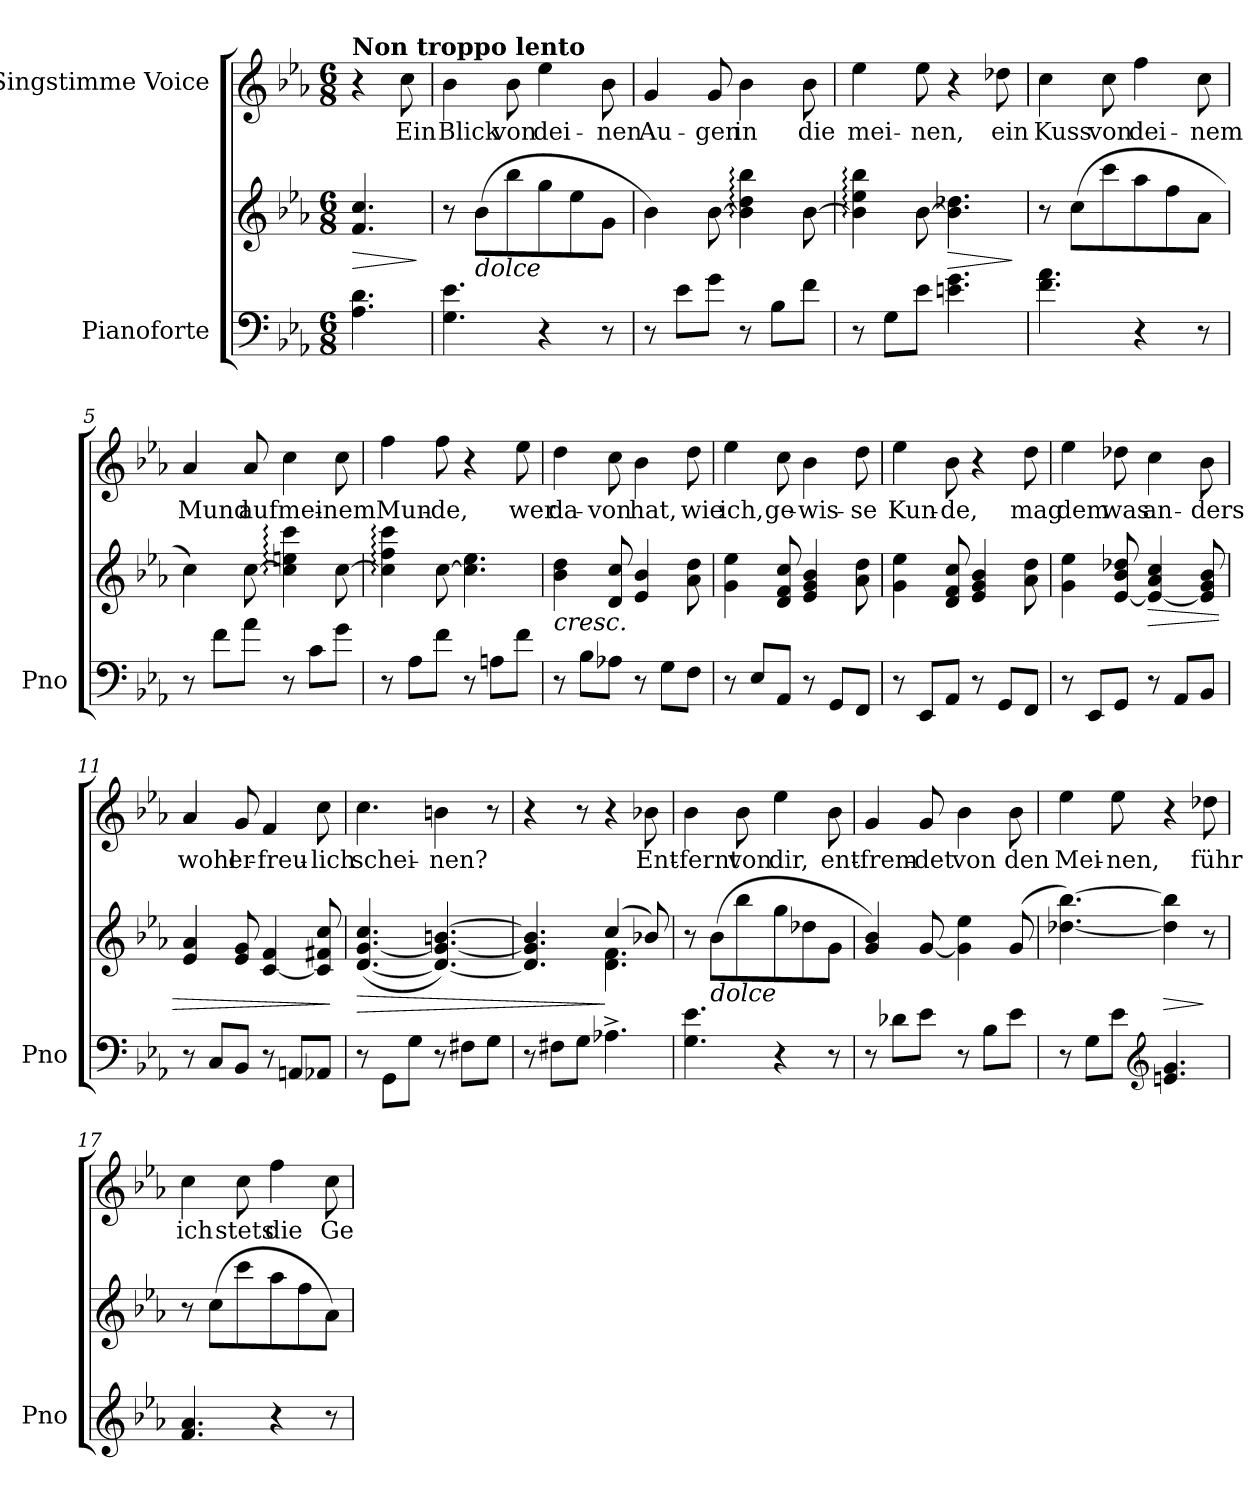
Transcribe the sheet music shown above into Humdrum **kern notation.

**kern	**kern	**dynam	**kern	**text
*part2	*part2	*part2	*part1	*part1
*staff3	*staff2	*staff2/3	*staff1	*staff1
*I"Pianoforte	*	*	*I"Singstimme Voice	*
*I'Pno	*	*	*	*
*clefF4	*clefG2	*	*clefG2	*
*k[b-e-a-]	*k[b-e-a-]	*	*k[b-e-a-]	*
*M6/8	*M6/8	*	*M6/8	*
=	=	=	=	=
!	!	!	!LO:TX:a:B:t=Non troppo lento	!
!	!	!LO:HP:b	!	!
4.A-\ 4.d\	4.f/ 4.cc/	>	4r	.
!	!	!	!	!LO:LY:b
.	.	.	8cc\	Ein
.	.	]	.	.
=1	=1	=1	=1	=1
!	!	!	!	!LO:LY:b
4.G\ 4.e-\	8r	.	4b-\	Blick
!	!LO:TX:b:i:t=dolce	!	!	!
.	(>8b-\L	.	.	.
!	!	!	!	!LO:LY:b
.	8bb-\	.	8b-\	von
!	!	!	!	!LO:LY:b
4r	8gg\	.	4ee-\	dei-
.	8ee-\	.	.	.
!	!	!	!	!LO:LY:b
8r	8g\J	.	8b-\	-nen
=2	=2	=2	=2	=2
!	!	!	!	!LO:LY:b
8r	4b-\)	.	4g/	Au-
8e-\L	.	.	.	.
!	!	!	!	!LO:LY:b
8g\J	[8b-\	.	8g/	-gen
!	!	!	!	!LO:LY:b
8r	4b-\]: 4dd\: 4bb-\:	.	4b-\	in
8B-\L	.	.	.	.
!	!	!	!	!LO:LY:b
8f\J	[8b-\	.	8b-\	die
=3	=3	=3	=3	=3
!	!	!	!	!LO:LY:b
8r	4b-\]: 4ee-\: 4bb-\:	.	4ee-\	mei-
8G\L	.	.	.	.
!	!	!	!	!LO:LY:b
8e-\J	[8b-\	.	8ee-\	-nen,
!	!	!LO:HP:b	!	!
4.en\ 4.g\	4.b-\] 4.dd-X\	>	4r	.
!	!	!	!	!LO:LY:b
.	.	.	8dd-X\	ein
.	.	]	.	.
=4	=4	=4	=4	=4
!	!	!	!	!LO:LY:b
4.f\ 4.a-\	8r	.	4cc\	Kuss
.	(>8cc\L	.	.	.
!	!	!	!	!LO:LY:b
.	8ccc\	.	8cc\	von
!	!	!	!	!LO:LY:b
4r	8aa-\	.	4ff\	dei-
.	8ff\	.	.	.
!	!	!	!	!LO:LY:b
8r	8a-\J	.	8cc\	-nem
!!LO:LB:g=z
=5	=5	=5	=5	=5
!	!	!	!	!LO:LY:b
8r	4cc\)	.	4a-/	Mund
8f\L	.	.	.	.
!	!	!	!	!LO:LY:b
8a-\J	[8cc\	.	8a-/	auf
!	!	!	!	!LO:LY:b
8r	4cc\]: 4een\: 4ccc\:	.	4cc\	mei-
8c\L	.	.	.	.
!	!	!	!	!LO:LY:b
8g\J	[8cc\	.	8cc\	-nem
=6	=6	=6	=6	=6
!	!	!	!	!LO:LY:b
8r	4cc\]: 4ff\: 4ccc\:	.	4ff\	Mun-
8A-\L	.	.	.	.
!	!	!	!	!LO:LY:b
8f\J	[8cc\	.	8ff\	-de,
8r	4.cc\] 4.ee-\	.	4r	.
8An\L	.	.	.	.
!	!	!	!	!LO:LY:b
8f\J	.	.	8ee-\	wer
=7	=7	=7	=7	=7
!	!LO:TX:b:i:t=cresc.	!	!	!
!	!	!	!	!LO:LY:b
8r	4b-\ 4dd\	.	4dd\	da-
8B-\L	.	.	.	.
!	!	!	!	!LO:LY:b
8A-X\J	8d/ 8cc/	.	8cc\	von
!	!	!	!	!LO:LY:b
8r	4e-/ 4b-/	.	4b-\	hat,
8G\L	.	.	.	.
!	!	!	!	!LO:LY:b
8F\J	8a-\ 8dd\	.	8dd\	wie
=8	=8	=8	=8	=8
!	!	!	!	!LO:LY:b
8r	4g\ 4ee-\	.	4ee-\	ich,
8E-/L	.	.	.	.
!	!	!	!	!LO:LY:b
8AA-/J	8d/ 8f/ 8cc/	.	8cc\	ge-
!	!	!	!	!LO:LY:b
8r	4e-/ 4g/ 4b-/	.	4b-\	-wis-
8GG/L	.	.	.	.
!	!	!	!	!LO:LY:b
8FF/J	8a-\ 8dd\	.	8dd\	-se
=9	=9	=9	=9	=9
!	!	!	!	!LO:LY:b
8r	4g\ 4ee-\	.	4ee-\	Kun-
8EE-/L	.	.	.	.
!	!	!	!	!LO:LY:b
8AA-/J	8d/ 8f/ 8cc/	.	8b-\	-de,
8r	4e-/ 4g/ 4b-/	.	4r	.
8GG/L	.	.	.	.
!	!	!	!	!LO:LY:b
8FF/J	8a-\ 8dd\	.	8dd\	mag
!!LO:LB:g=z
=10	=10	=10	=10	=10
!	!	!	!	!LO:LY:b
8r	4g\ 4ee-\	.	4ee-\	dem
8EE-/L	.	.	.	.
!	!	!	!	!LO:LY:b
8GG/J	[8e-/ 8b-/ 8dd-X/	.	8dd-X\	was
!	!	!LO:HP:b	!	!LO:LY:b
8r	4e-/_ 4a-/ 4cc/	>	4cc\	an-
8AA-/L	.	.	.	.
!	!	!	!	!LO:LY:b
8BB-/J	8e-/] 8g/ 8b-/	.	8b-\	-ders
=11	=11	=11	=11	=11
!	!	!	!	!LO:LY:b
8r	4e-/ 4a-/	.	4a-/	wohl
8C/L	.	.	.	.
!	!	!	!	!LO:LY:b
8BB-/J	8e-/ 8g/	.	8g/	er-
!	!	!	!	!LO:LY:b
8r	[4c/ 4f/	.	4f/	-freu-
8AAn/L	.	.	.	.
!	!	!	!	!LO:LY:b
8AA-X/J	8c/] 8f#X/ 8cc/	.	8cc\	-lich
.	.	]	.	.
=12	=12	=12	=12	=12
!	!	!LO:HP:b	!	!LO:LY:b
8r	(>[4.d/ [4.g/ 4.cc/	>	4.cc\	schei-
8GG\L	.	.	.	.
8G\J	.	.	.	.
!	!	!	!	!LO:LY:b
8r	4.d/_ 4.g/_ [4.bn/)	.	4bn\	-nen?
8F#X\L	.	.	.	.
8G\J	.	.	8r	.
=13	=13	=13	=13	=13
*	*^	*	*	*
8r	4.d/] 4.g/] 4.b/]	4.ryy	.	4r	.
8F#X\L	.	.	.	.	.
8G\J	.	.	.	8r	.
4.A-X^\	(>4cc/	4.d\ 4.f\	]	4r	.
!	!	!	!	!	!LO:LY:b
.	8b-X/)	.	.	8b-X\	Ent-
*	*v	*v	*	*	*
!!LO:LB:g=z
=14	=14	=14	=14	=14
!	!	!	!	!LO:LY:b
4.G\ 4.e-\	8r	.	4b-\	-fernt
!	!LO:TX:b:i:t=dolce	!	!	!
.	(>8b-\L	.	.	.
!	!	!	!	!LO:LY:b
.	8bb-\	.	8b-\	von
!	!	!	!	!LO:LY:b
4r	8gg\	.	4ee-\	dir,
.	8dd-X\	.	.	.
!	!	!	!	!LO:LY:b
8r	8g\J	.	8b-\	ent-
=15	=15	=15	=15	=15
!	!	!	!	!LO:LY:b
8r	4g/ 4b-/)	.	4g/	-frem-
8d-X\L	.	.	.	.
!	!	!	!	!LO:LY:b
8e-\J	[8g/	.	8g/	-det
!	!	!	!	!LO:LY:b
8r	4g\] 4ee-\	.	4b-\	von
8B-\L	.	.	.	.
!	!	!	!	!LO:LY:b
8e-\J	(>8g/	.	8b-\	den
=16	=16	=16	=16	=16
!	!	!	!	!LO:LY:b
8r	[4.dd-X\ [4.bb-\)	.	4ee-\	Mei-
8G\L	.	.	.	.
!	!	!	!	!LO:LY:b
8e-\J	.	.	8ee-\	-nen,
*clefG2	*	*	*	*
!	!	!LO:HP:b	!	!
4.en/ 4.g/	4dd-\] 4bb-\]	>	4r	.
!	!	!	!	!LO:LY:b
.	8r	]	8dd-X\	führ
=17	=17	=17	=17	=17
!	!	!	!	!LO:LY:b
4.f/ 4.a-/	8r	.	4cc\	ich
.	(>8cc\L	.	.	.
!	!	!	!	!LO:LY:b
.	8ccc\	.	8cc\	stets
!	!	!	!	!LO:LY:b
4r	8aa-\	.	4ff\	die
.	8ff\	.	.	.
!	!	!	!	!LO:LY:b
8r	8a-\J)	.	8cc\	Ge-
=	=	=	=	=
*-	*-	*-	*-	*-
